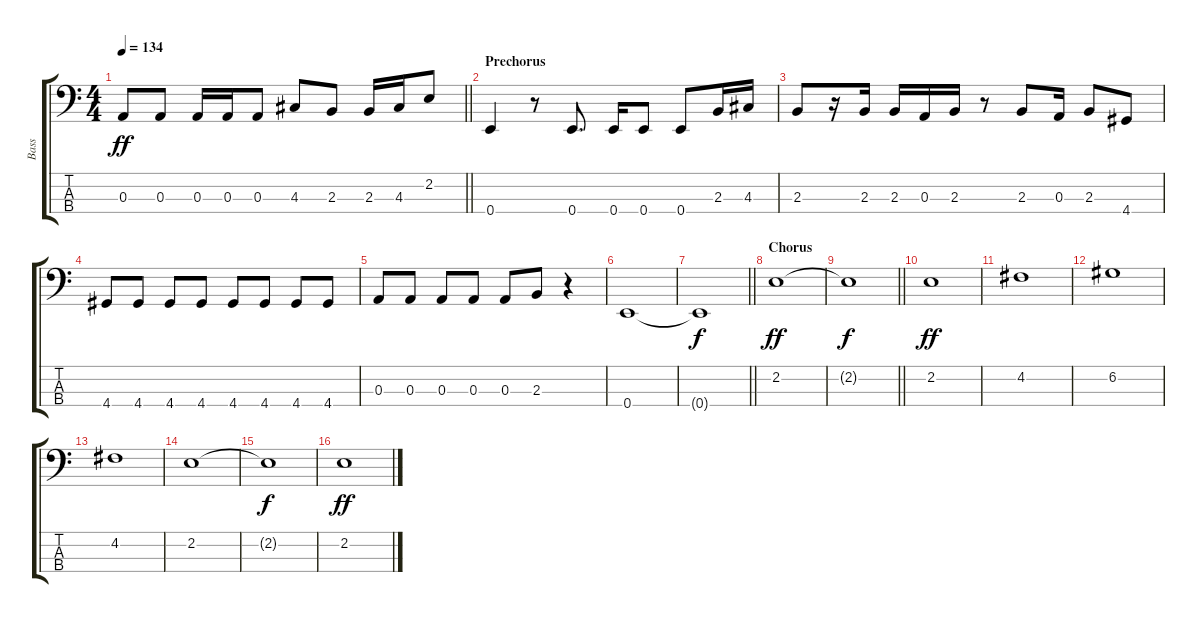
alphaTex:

\track ("Bass" "Bass") {instrument electricbassfinger}
\staff {score tabs}
\tuning (G2 D2 A1 E1) {hide}
\ts (4 4)
\tempo 134
\clef f4
\barLineRight lightlight
\ks c
0.3.8{dy ff} 0.3.8 0.3.16 0.3.16 0.3.8 4.3.8 2.3.8 2.3.16 4.3.16 2.2.8 |
\section ("" "Prechorus")
0.4.4 r.8 0.4.8{d} 0.4.16 0.4.8 0.4.8 2.3.16 4.3.16 |
2.3.8 r.16 2.3.16 2.3.16 0.3.16 2.3.16 r.8 2.3.8 0.3.16 2.3.8 4.4.8 |
4.4.8 4.4.8 4.4.8 4.4.8 4.4.8 4.4.8 4.4.8 4.4.8 |
0.3.8 0.3.8 0.3.8 0.3.8 0.3.8 2.3.8 r.4 |
0.4.1 |
\barLineRight lightlight
0.4{t}.1{dy f} |
\section ("" "Chorus")
2.2.1{dy ff} |
\barLineRight lightlight
2.2{t}.1{dy f} |
2.2.1{dy ff} |
4.2.1 |
6.2.1 |
4.2.1 |
2.2.1 |
2.2{t}.1{dy f} |
2.2.1{dy ff}
